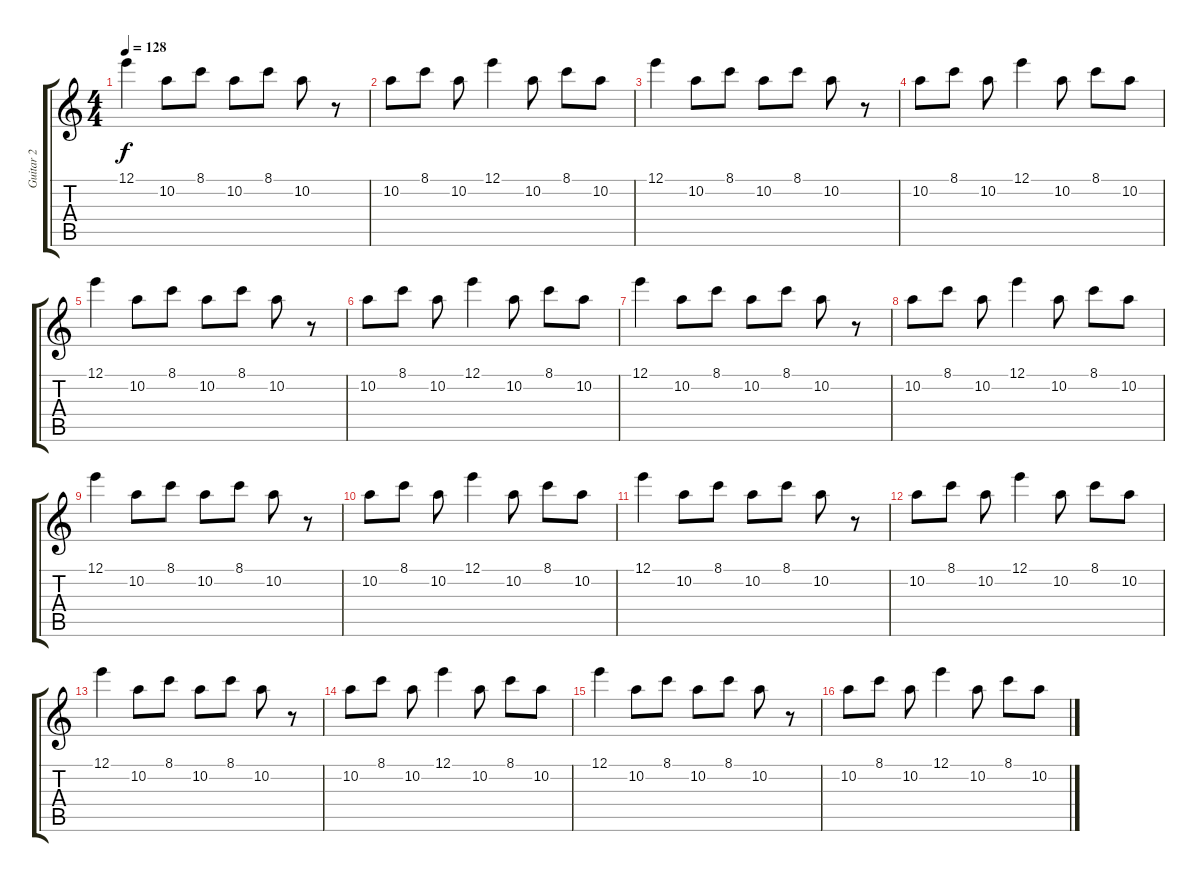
\track ("Guitar 2" "Guitar 2") {instrument overdrivenguitar}
\staff {score tabs}
\tuning (E4 B3 G3 D3 A2 E2) {hide}
\ts (4 4)
\tempo 128
\clef g2
\ks c
12.1.4{dy f} 10.2.8 8.1.8 10.2.8 8.1.8 10.2.8 r.8 |
10.2.8 8.1.8 10.2.8 12.1.4 10.2.8 8.1.8 10.2.8 |
12.1.4 10.2.8 8.1.8 10.2.8 8.1.8 10.2.8 r.8 |
10.2.8 8.1.8 10.2.8 12.1.4 10.2.8 8.1.8 10.2.8 |
12.1.4 10.2.8 8.1.8 10.2.8 8.1.8 10.2.8 r.8 |
10.2.8 8.1.8 10.2.8 12.1.4 10.2.8 8.1.8 10.2.8 |
12.1.4 10.2.8 8.1.8 10.2.8 8.1.8 10.2.8 r.8 |
10.2.8 8.1.8 10.2.8 12.1.4 10.2.8 8.1.8 10.2.8 |
12.1.4 10.2.8 8.1.8 10.2.8 8.1.8 10.2.8 r.8 |
10.2.8 8.1.8 10.2.8 12.1.4 10.2.8 8.1.8 10.2.8 |
12.1.4 10.2.8 8.1.8 10.2.8 8.1.8 10.2.8 r.8 |
10.2.8 8.1.8 10.2.8 12.1.4 10.2.8 8.1.8 10.2.8 |
12.1.4 10.2.8 8.1.8 10.2.8 8.1.8 10.2.8 r.8 |
10.2.8 8.1.8 10.2.8 12.1.4 10.2.8 8.1.8 10.2.8 |
12.1.4 10.2.8 8.1.8 10.2.8 8.1.8 10.2.8 r.8 |
10.2.8 8.1.8 10.2.8 12.1.4 10.2.8 8.1.8 10.2.8
